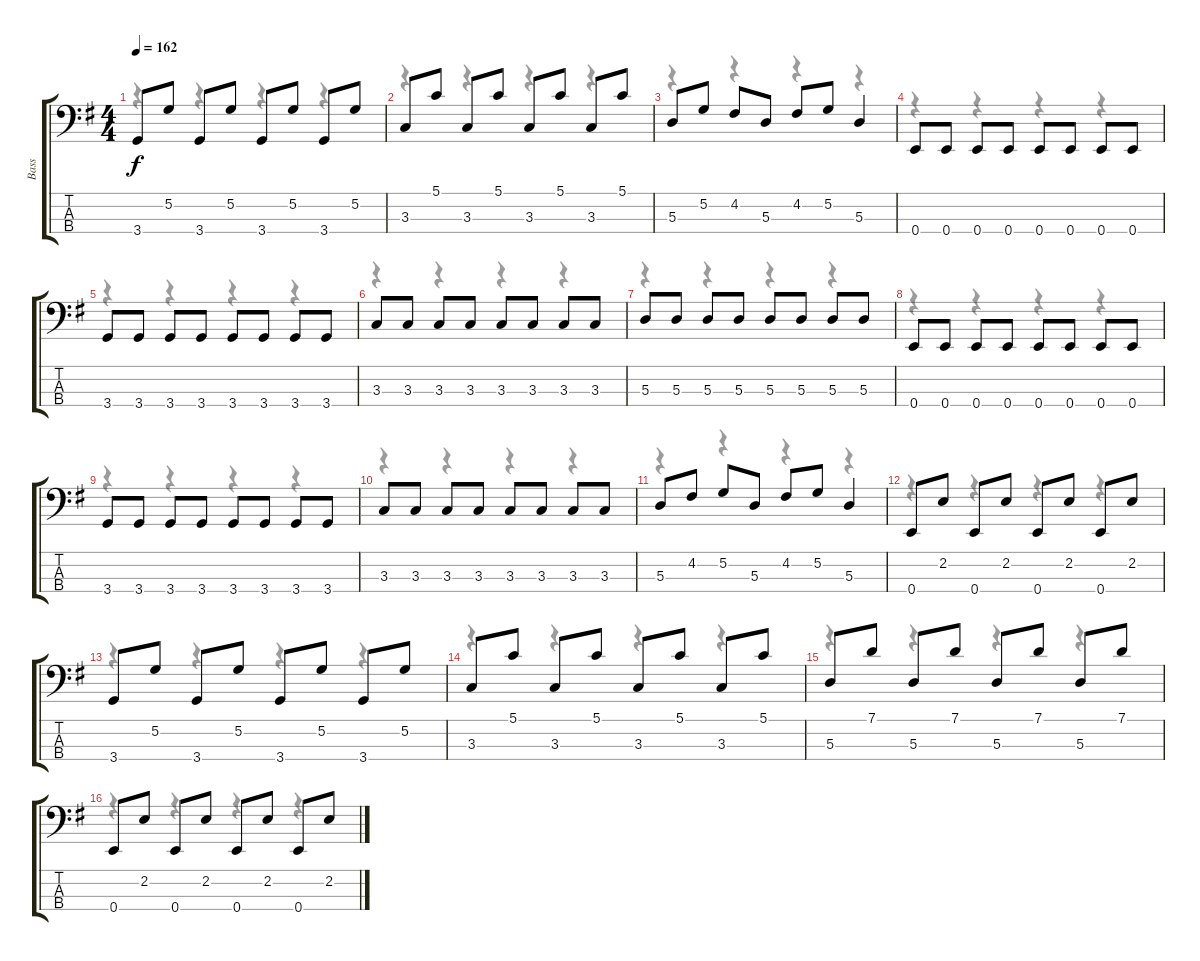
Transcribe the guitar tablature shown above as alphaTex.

\track ("Bass" "Bass") {instrument electricbassfinger}
\staff {score tabs}
\tuning (G2 D2 A1 E1) {hide}
\voice
\ts (4 4)
\tempo 162
\clef f4
\ks g
3.4.8{dy f} 5.2.8 3.4.8 5.2.8 3.4.8 5.2.8 3.4.8 5.2.8 |
3.3.8 5.1.8 3.3.8 5.1.8 3.3.8 5.1.8 3.3.8 5.1.8 |
5.3.8 5.2.8 4.2.8 5.3.8 4.2.8 5.2.8 5.3.4 |
0.4.8 0.4.8 0.4.8 0.4.8 0.4.8 0.4.8 0.4.8 0.4.8 |
3.4.8 3.4.8 3.4.8 3.4.8 3.4.8 3.4.8 3.4.8 3.4.8 |
3.3.8 3.3.8 3.3.8 3.3.8 3.3.8 3.3.8 3.3.8 3.3.8 |
5.3.8 5.3.8 5.3.8 5.3.8 5.3.8 5.3.8 5.3.8 5.3.8 |
0.4.8 0.4.8 0.4.8 0.4.8 0.4.8 0.4.8 0.4.8 0.4.8 |
3.4.8 3.4.8 3.4.8 3.4.8 3.4.8 3.4.8 3.4.8 3.4.8 |
3.3.8 3.3.8 3.3.8 3.3.8 3.3.8 3.3.8 3.3.8 3.3.8 |
5.3.8 4.2.8 5.2.8 5.3.8 4.2.8 5.2.8 5.3.4 |
0.4.8 2.2.8 0.4.8 2.2.8 0.4.8 2.2.8 0.4.8 2.2.8 |
3.4.8 5.2.8 3.4.8 5.2.8 3.4.8 5.2.8 3.4.8 5.2.8 |
3.3.8 5.1.8 3.3.8 5.1.8 3.3.8 5.1.8 3.3.8 5.1.8 |
5.3.8 7.1.8 5.3.8 7.1.8 5.3.8 7.1.8 5.3.8 7.1.8 |
0.4.8 2.2.8 0.4.8 2.2.8 0.4.8 2.2.8 0.4.8 2.2.8
\voice
\clef f4
\ottava regular
\simile none
\ks g
r.4{dy f} r.4 r.4 r.4 |
r.4 r.4 r.4 r.4 |
r.4 r.4 r.4 r.4 |
r.4 r.4 r.4 r.4 |
r.4 r.4 r.4 r.4 |
r.4 r.4 r.4 r.4 |
r.4 r.4 r.4 r.4 |
r.4 r.4 r.4 r.4 |
r.4 r.4 r.4 r.4 |
r.4 r.4 r.4 r.4 |
r.4 r.4 r.4 r.4 |
r.4 r.4 r.4 r.4 |
r.4 r.4 r.4 r.4 |
r.4 r.4 r.4 r.4 |
r.4 r.4 r.4 r.4 |
r.4 r.4 r.4 r.4
